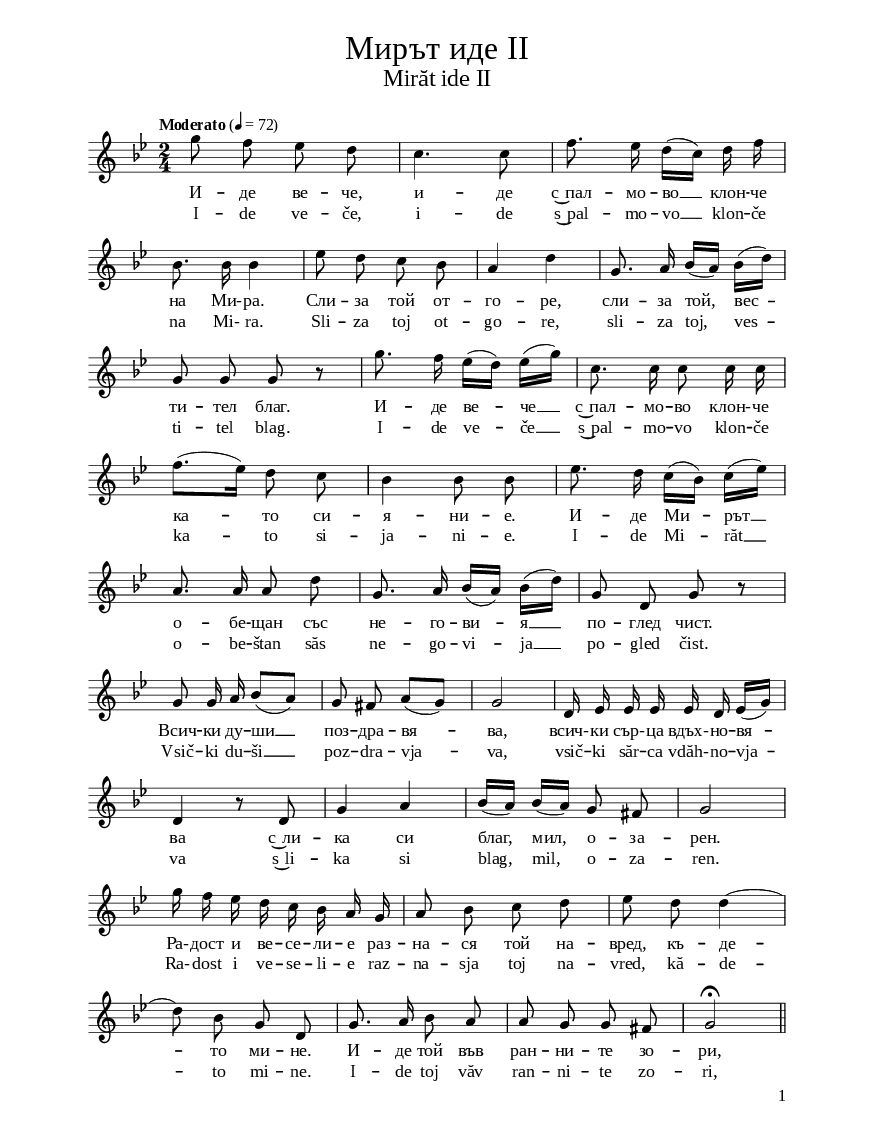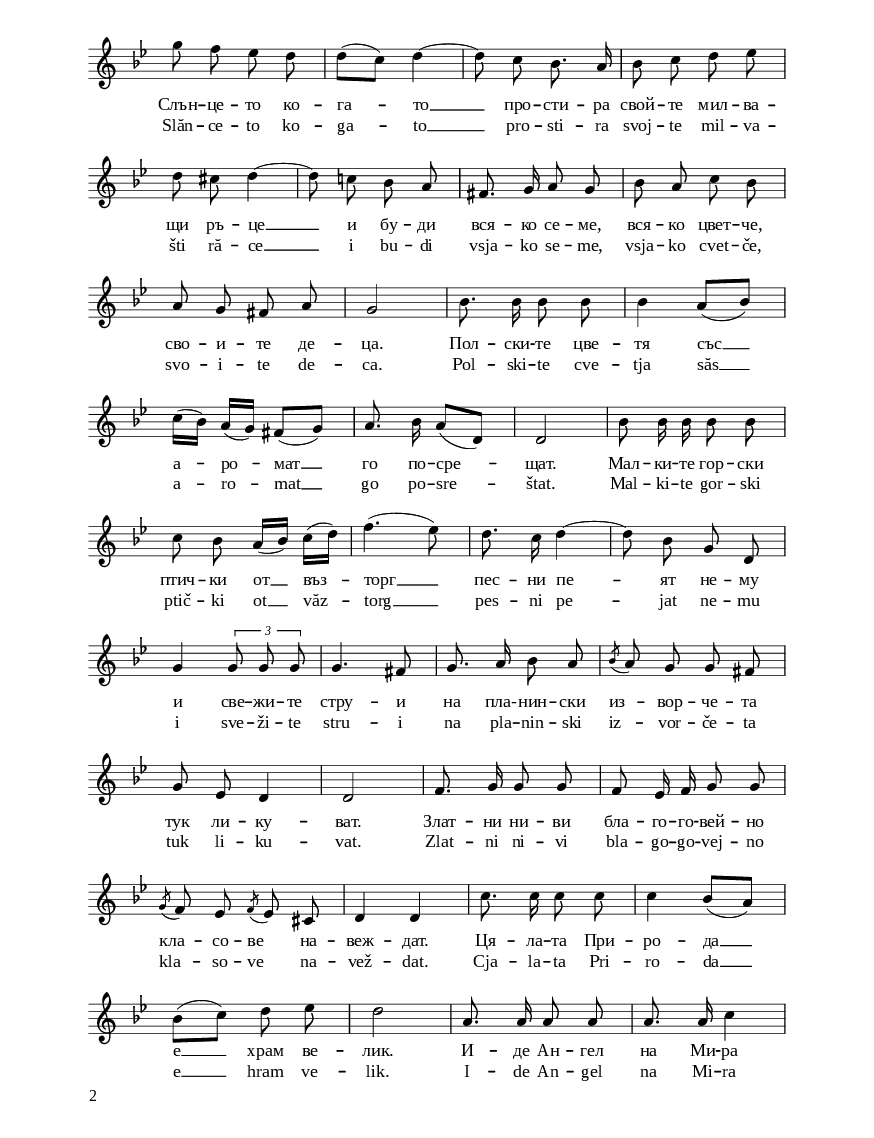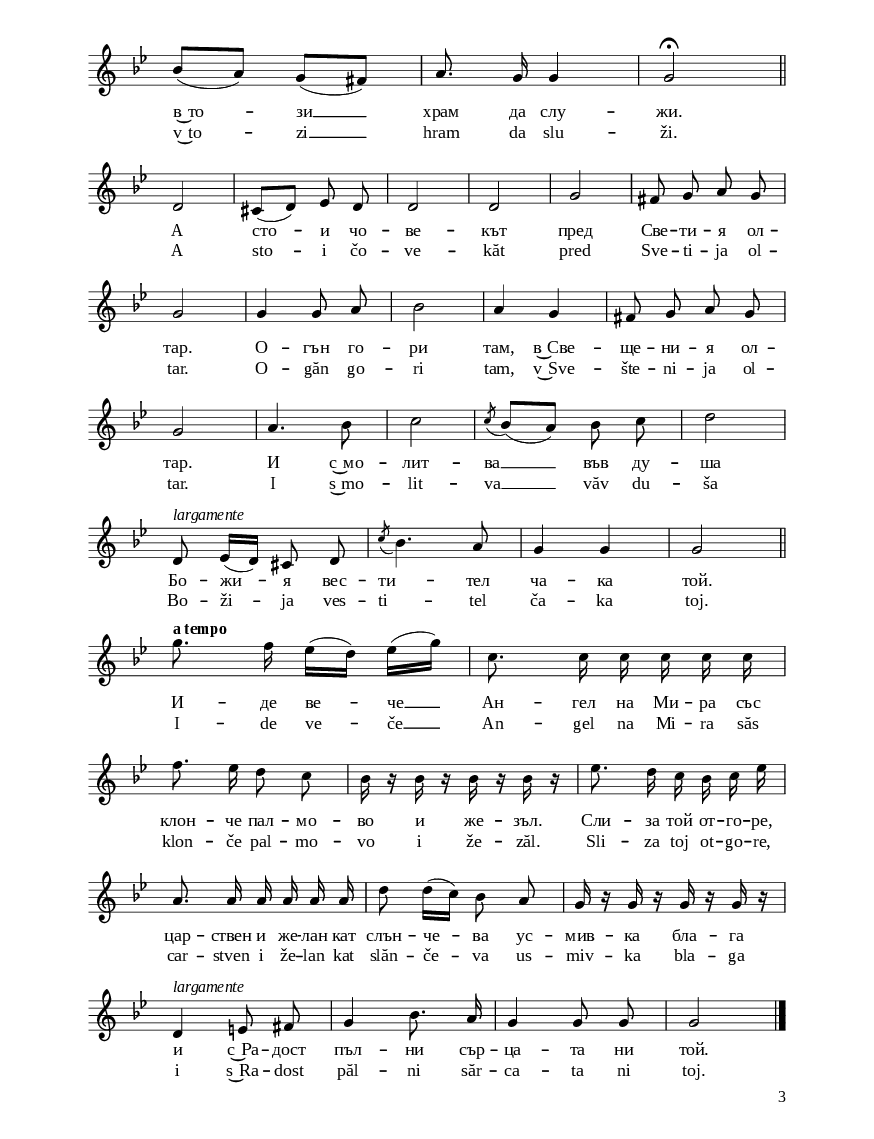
\version "2.24.2"

% include paper part and global functions
\include "include/globals.ily"

\bookpart {
  \label #'ref158
  \tocItem \markup "Мирът иде II – Mirăt ide II"
  \include "include/bookpart-paper.ily"
  \score {
    \include "include/score-layout.ily"

    \new Voice \relative c' {
      \clef treble
      \key g \minor
      \time 2/4
      \tempoFunc "Moderato" 4 "72"
      \autoBeamOff
      g''8 f ees d | \noBreak
      c4. c8 | \noBreak
      f8. ees16 d([c]) d f | \break

      bes,8. bes16 bes4 | \noBreak
      ees8 d c bes | \noBreak
      a4 d | \noBreak
      g,8. a16 bes([a]) bes ([d]) | \break

      g,8 g g r | \noBreak
      g'8. f16 ees([d]) ees([g]) | \noBreak
      c,8. c16 c8 c16 c | \break

      f8.([ees16]) d8 c | \noBreak
      bes4 bes8 bes | \noBreak
      ees8. d16 c([bes]) c([ees]) | \break

      a,8. a16 a8 d | \noBreak
      g,8. a16 bes([a]) bes([d]) | \noBreak
      g,8 d g r | \break

      g8 g16 a bes8([a]) | \noBreak
      g fis a([g]) | \noBreak
      g2 | \noBreak
      d16 ees ees ees ees d ees([g]) | \break

      d4 r8 d | \noBreak
      g4 a | \noBreak
      bes16 ([a]) bes ([a]) g8 fis | \noBreak
      g2 | \break

      g'16 f ees d c bes a g | \noBreak
      a8 bes c d | \noBreak
      ees d d4~ | \break

      d8 bes g d | \noBreak
      g8. a16 bes8 a | \noBreak
      a g g fis | \noBreak
      g2\fermata | \bar "||" \break

      g'8 f ees d | \noBreak
      d([c]) d4~ | \noBreak
      d8 c bes8. a16 | \noBreak
      bes8 c d ees | \break

      d cis d4~ | \noBreak
      d8 c! bes a | \noBreak
      fis8. g16 a8 g | \noBreak
      bes a c bes | \break

      a g fis a | \noBreak
      g2 | \noBreak
      bes8. bes16 bes8 bes | \noBreak
      bes4 a8([bes]) | \break

      c16([bes]) a([g]) fis8([g]) | \noBreak
      a8. bes16 a8([d,]) | \noBreak
      d2 | \noBreak
      bes'8 bes16 bes bes8 bes | \break

      c bes a16([bes]) c([d]) | \noBreak
      f4.(ees8) | \noBreak
      d8. c16 d4~ | \noBreak
      d8 bes g d | \break

      g4 \times 2/3 { g8 g g }  | \noBreak
      g4. fis8 | \noBreak
      g8. a16 bes8 a | \noBreak
      \acciaccatura { bes } a g g fis | \break

      g ees d4 | \noBreak
      d2 | \noBreak
      f8. g16 g8 g | \noBreak
      f ees16 f g8 g | \break

      \acciaccatura { g } f ees \acciaccatura { f } ees  cis | \noBreak
      d4 d | \noBreak
      c'8. c16 c8 c | \noBreak
      c4 bes8([a]) | \break

      bes([c]) d ees | \noBreak
      d2 | \noBreak
      a8. a16 a8 a | \noBreak
      a8. a16 c4 | \break

      bes8([a]) g([fis]) | \noBreak
      a8. g16 g4
      g2\fermata \bar "||" | \break
      d2 \noBreak

      cis8([d]) ees d | \noBreak
      d2 | \noBreak
      d | \noBreak
      g | \noBreak
      fis8 g a g | \break

      g2 | \noBreak
      g4 g8 a | \noBreak
      bes2 | \noBreak
      a4 g | \noBreak
      fis8 g a g | \break

      g2 | \noBreak
      a4. bes8 | \noBreak
      c2 | \noBreak
      \acciaccatura { c8 } bes([a]) bes c | \noBreak
      d2 | \break

      d,8^\markup{ \italic { largamente } } ees16([d]) cis8 d | \noBreak
      \acciaccatura { c' } bes4. a8 | \noBreak
      g4 g | \noBreak
      g2 | \bar "||" \break

      \tempo "a tempo" g'8. f16 ees([d]) ees([g]) | \noBreak
      c,8. c16 c c c c | \break

      f8. ees16 d8 c | \noBreak
      bes16 r bes r bes r bes r | \noBreak
      ees8. d16 c bes c ees | \break

      a,8. a16 a a a a | \noBreak
      d8 d16([c]) bes8 a | \noBreak
      g16 r g r g r g r | \break

      d4^\markup{ \italic { largamente } } e8 fis | \noBreak
      g4 bes8. a16 | \noBreak
      g4 g8 g | \noBreak
      g2 \bar "|."
    }

    \addlyrics {
      И -- де ве -- че, | и -- де | "с~пал" -- мо -- во __ клон -- че |
      на "Ми-" -- ра. | Сли -- за той от -- | го -- ре, | сли -- за той, вес -- |
      ти -- тел благ. | И -- де ве -- че __ | "с~пал" -- мо -- во "клон-" -- че |
      ка -- то си -- | я -- ни -- е. | И -- де Ми -- рът __ |
      о -- бе -- щан със | не -- го -- ви -- я __ | по -- глед чист. |
      Всич -- ки ду -- ши __ | поз -- дра -- вя -- | ва, | "всич-" -- ки "сър-" -- ца "вдъх-" -- но -- вя -- |
      ва "с~ли" -- | ка си | благ, мил, о -- за -- | рен. |
      "Ра-" -- дост и ве -- се -- ли -- е раз -- | на -- ся той на -- | вред, къ -- де --
      то ми -- не. | И -- де той във  | ран -- ни -- те зо -- | ри, |
      Слън -- це -- то ко -- | га -- то __ про -- сти -- ра свой -- те мил -- ва -- |
      щи ръ -- це __ и бу -- ди | вся -- ко се -- ме, | вся -- ко цвет -- че, |
      сво -- и -- те де -- | ца. Пол -- ски -- те цве -- | тя със __ |
      а -- ро -- мат __ | го по -- сре -- | щат. Мал -- ки -- те гор -- ски |
      птич -- ки от __ въз -- | торг __ | пес -- ни пе -- ят не -- му |
      и све -- жи -- те | стру -- и | на "пла-" -- нин -- ски | из -- вор -- че -- та |
      тук ли -- ку -- | ват. | Злат -- ни ни -- ви | бла -- го -- го -- вей -- но |
      кла -- со -- ве на -- | веж -- дат. | Ця -- ла -- та При -- | ро -- да __ |
      е __ храм ве -- | лик. | И -- де Ан -- гел | на Ми -- ра |
      "в~то" -- зи __ | храм да слу -- | жи. | А |
      сто -- и чо -- | ве -- | кът | пред | Све -- ти -- я ол -- |
      тар. | О -- гън го -- | ри | там, "в~Све" -- | ще -- ни -- я ол -- |
      тар. | И "с~мо" -- | лит -- | ва __ във ду -- | ша |
      Бо -- жи -- я вес -- | ти -- тел | ча -- ка | той. |
      И -- де ве -- че __ | Ан -- гел на Ми -- ра със |
      клон -- че пал -- мо -- | во и же -- зъл. | Сли -- за той от -- го -- ре, |
      цар -- ствен и же -- лан кат | слън -- че -- ва ус -- | мив -- ка бла -- га |
      и "с~Ра" -- дост | пъл -- ни сър -- | ца -- та ни той. |
    }

 \addlyrics {
      I -- de ve -- če, | i -- de | "s~pal" -- mo -- vo __ klon -- če |
      na "Mi-" ra. | Sli -- za toj ot -- | go -- re, | sli -- za toj, ves -- |
      ti -- tel blag. | I -- de ve -- če __ | "s~pal" -- mo -- vo klon -- če |
      ka -- to si -- | ja -- ni -- e. | I -- de Mi -- răt __ |
      o -- be -- štan săs | ne -- go -- vi -- ja __ | po -- gled čist. |
      Vsič -- ki du -- ši __ | poz -- dra -- vja -- | va, | vsič -- ki săr -- ca "vdăh-" -- no -- vja -- |
      va "s~li" -- | ka si | blag, mil, o -- za -- | ren. |
      "Ra-" -- dost i ve -- se -- li -- e raz -- | na -- sja toj na -- | vred, kă -- de --
      to mi -- ne. | I -- de toj văv  | ran -- ni -- te zo -- | ri, |
      Slăn -- ce -- to ko -- | ga -- to __ pro -- sti -- ra svoj -- te mil -- va -- |
      šti ră -- ce __ i bu -- di | vsja -- ko se -- me, | vsja -- ko cvet -- če, |
      svo -- i -- te de -- | ca. Pol -- ski -- te cve -- | tja săs __ |
      a -- ro -- mat __ | go po -- sre -- | štat. Mal -- ki -- te gor -- ski |
      ptič -- ki ot __ văz -- | torg __ | pes -- ni pe -- jat ne -- mu |
      i sve -- ži -- te | stru -- i | na pla -- nin -- ski | iz -- vor -- če -- ta |
      tuk li -- ku -- | vat. | Zlat -- ni ni -- vi | bla -- go -- go -- vej -- no |
      kla -- so -- ve na -- | vež -- dat. | Cja -- la -- ta Pri -- | ro -- da __ |
      e __ hram ve -- | lik. | I -- de An -- gel | na Mi -- ra |
      "v~to" -- zi __ | hram da slu -- | ži. | A |
      sto -- i čo -- | ve -- | kăt | pred | Sve -- ti -- ja ol -- |
      tar. | O -- găn go -- | ri | tam, "v~Sve" -- | šte -- ni -- ja ol -- |
      tar. | I "s~mo" -- | lit -- | va __ văv du -- | ša |
      Bo -- ži -- ja ves -- | ti -- tel | ča -- ka | toj. |
      I -- de ve -- če __ | An -- gel na Mi -- ra săs |
      klon -- če pal -- mo -- | vo i že -- zăl. | Sli -- za toj ot -- go -- re, |
      car -- stven i že -- lan kat | slăn -- če -- va us -- | miv -- ka bla -- ga |
      i "s~Ra" -- dost | păl -- ni săr -- | ca -- ta ni toj. |
    }
    \header {
      title = \titleFunc "Мирът иде II" "Mirăt ide II"
    }

    \midi{}

  } % score
  %\markup \dc-two "D.C." "con repitione"

  \pageBreak

  % include foreign translation(s) of the song
  \version "2.24.1"

\markup \fill-line { \fontsize #deTitleFontSize "Der Frieden kommt" }
\markup \null
\markup \null
\markup \fontsize #deCoupletFontSize {
    \hspace #5
    \override #`(baseline-skip . ,deCoupletBaselineSkip)
  \column {

 \line { " "Er kommt schon, er kommt, mit dem Palmzweigchen des Friedens. }

 \line { " "Er kommt von oben herab, er kommt herab, der gütige Bote. }

 \line { " "Er kommt mit dem Palmzweigchen, }

 \line { " "wie ein Schein. }

 \line { " "Er kommt, der versprochene Frieden }

 \line { " "mit seinem reinen Blick. }

  \line { " "}

 \line { " "Er begrüßt alle Seelen, }

 \line { " "inspiriert alle Herzen }

 \line { " "mit seinem gütigen, lieben, erleuchteten Antlitz. }

 \line { " "Freude und Wonne verbreitet er überall, }

 \line { " "wo er vorbeiläuft. }

 \line { " "Er kommt in der frühen Morgenröte, }

 \line { " "wenn die Sonne ihre streichelnden Hände ausstreckt }

 \line { " "und jeden Samen, jede Blume – ihre Kinder – erweckt. }

 \line { " "Die Feldblumen heißen ihn mit einem Duft willkommen. }
  \line { " "}

 \line { " "Die kleinen Waldvögel }

 \line { " "singen ihm Lieder vor Begeisterung, }

 \line { " "und die frischen Wasserstrahlen der kleinen Gebirgsquellen jauchzen. }

 \line { " "Goldene Felder neigen ehrfurchtsvoll Weizenähren. }

 \line { " "Die ganze Natur ist ein großer Tempel. }

 \line { " "Es kommt ein Engel des Friedens, um in diesem Tempel zu dienen. }
  \line { " "}

 \line { " "Und der Mensch steht vor dem heiligen Altar. }

 \line { " "Das Feuer brennt dort auf dem heiligen Altar. }

 \line { " "Und mit einem Gebet in der Seele erwartet er }

 \line { " "den göttlichen Boten. }
  \line { " "}

 \line { " "Es kommt schon der Engel des Friedens }

 \line { " "mit einem Palmzweigchen und mit dem Zepter. }

 \line { " "Er kommt von oben herab }

 \line { " "majestätisch und erwünscht, }

 \line { " "wie ein gütiges Sonnenlächeln }

 \line { " "und mit Freude erfüllt er unsere Herzen. }

  }
}


} % bookpart
